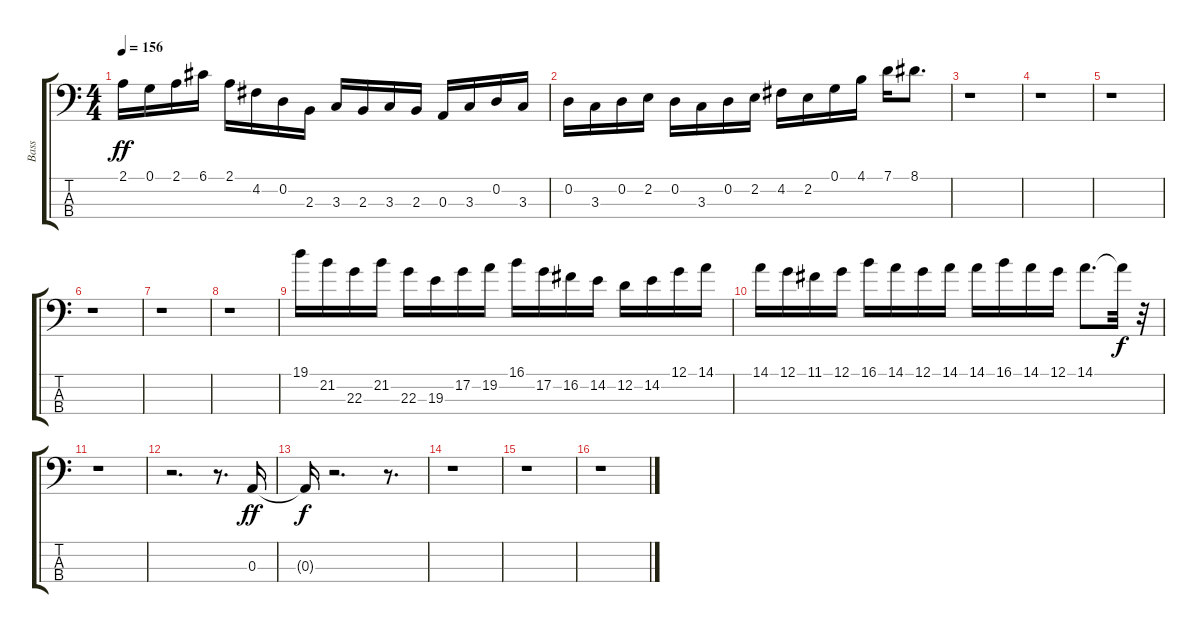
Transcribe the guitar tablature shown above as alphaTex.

\track ("Bass" "Bass") {instrument electricbassfinger}
\staff {score tabs}
\tuning (G2 D2 A1 E1) {hide}
\ts (4 4)
\tempo 156
\clef f4
\ks c
2.1.16{dy ff} 0.1.16 2.1.16 6.1.16 2.1.16 4.2.16 0.2.16 2.3.16 3.3.16 2.3.16 3.3.16 2.3.16 0.3.16 3.3.16 0.2.16 3.3.16 |
0.2.16 3.3.16 0.2.16 2.2.16 0.2.16 3.3.16 0.2.16 2.2.16 4.2.16 2.2.16 0.1.16 4.1.16 7.1.16 8.1.8{d} |
r.1 |
r.1 |
r.1 |
r.1 |
r.1 |
r.1 |
19.1.16 21.2.16 22.3.16 21.2.16 22.3.16 19.3.16 17.2.16 19.2.16 16.1.16 17.2.16 16.2.16 14.2.16 12.2.16 14.2.16 12.1.16 14.1.16 |
14.1.16 12.1.16 11.1.16 12.1.16 16.1.16 14.1.16 12.1.16 14.1.16 14.1.16 16.1.16 14.1.16 12.1.16 14.1.8{d} 14.1{t}.32{dy f} r.32 |
r.1 |
r.2{d} r.8{d} 0.3.16{dy ff} |
0.3{t}.16{dy f} r.2{d} r.8{d} |
r.1 |
r.1 |
r.1
